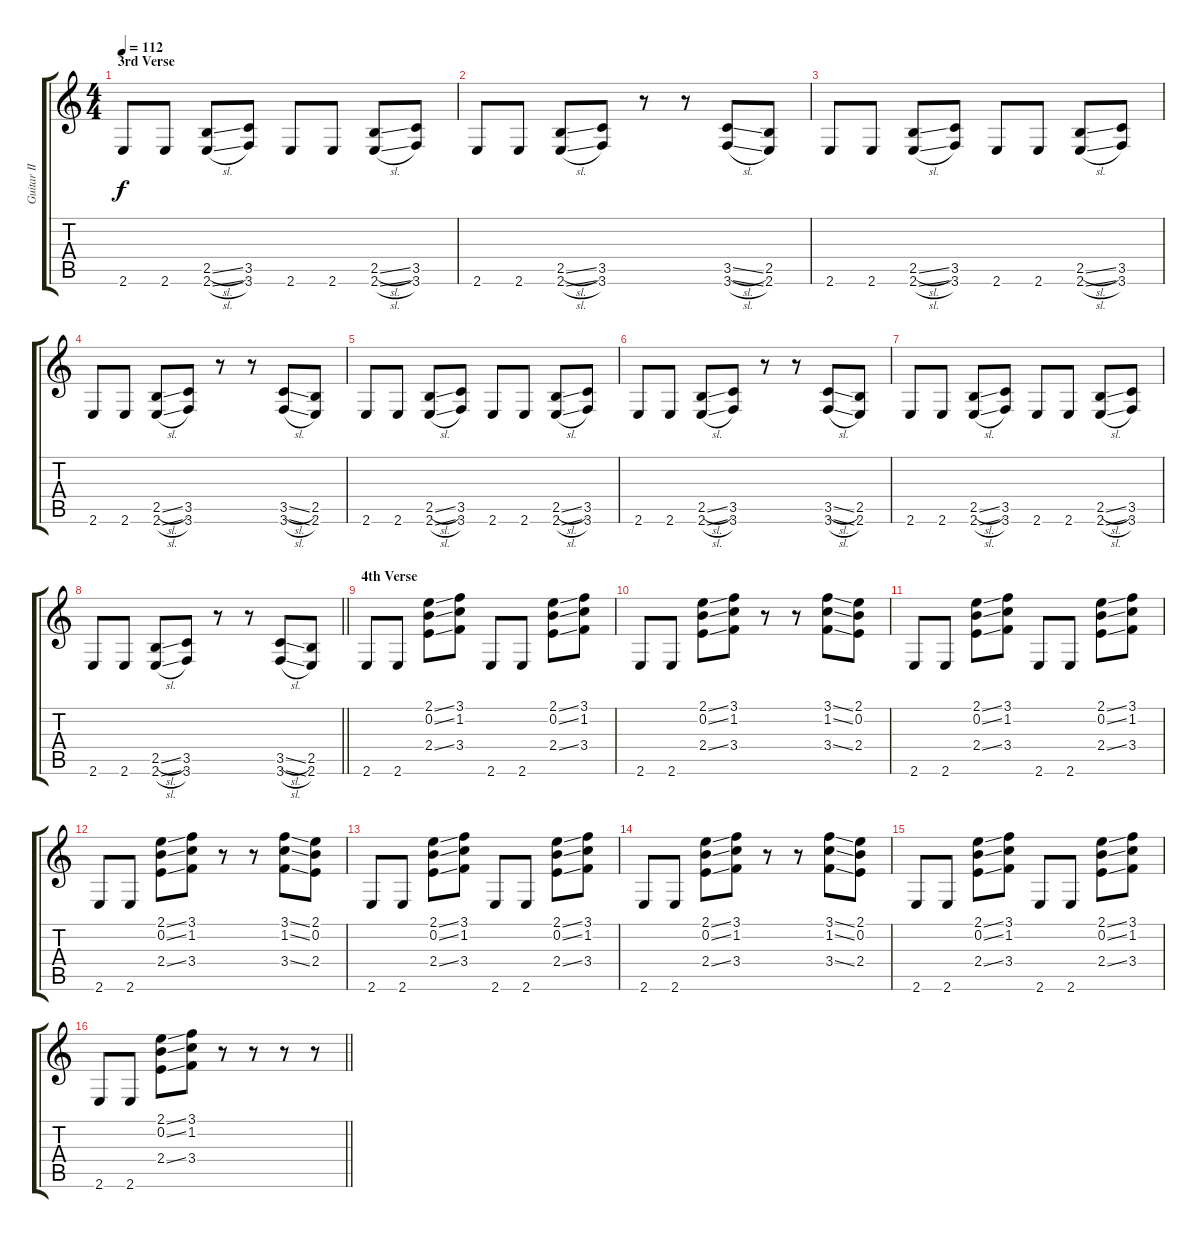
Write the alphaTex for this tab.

\track ("Guitar II" "Guitar II") {instrument distortionguitar}
\staff {score tabs}
\tuning (D4 B3 G3 D3 A2 D2) {hide}
\ts (4 4)
\section ("" "3rd Verse")
\tempo 112
\clef g2
\ks c
2.6.8{dy f} 2.6.8 (2.5{sl} 2.6{sl}).8 (3.5 3.6).8 2.6.8 2.6.8 (2.5{sl} 2.6{sl}).8 (3.5 3.6).8 |
2.6.8 2.6.8 (2.5{sl} 2.6{sl}).8 (3.5 3.6).8 r.8 r.8 (3.5{sl} 3.6{sl}).8 (2.5 2.6).8 |
2.6.8 2.6.8 (2.5{sl} 2.6{sl}).8 (3.5 3.6).8 2.6.8 2.6.8 (2.5{sl} 2.6{sl}).8 (3.5 3.6).8 |
2.6.8 2.6.8 (2.5{sl} 2.6{sl}).8 (3.5 3.6).8 r.8 r.8 (3.5{sl} 3.6{sl}).8 (2.5 2.6).8 |
2.6.8 2.6.8 (2.5{sl} 2.6{sl}).8 (3.5 3.6).8 2.6.8 2.6.8 (2.5{sl} 2.6{sl}).8 (3.5 3.6).8 |
2.6.8 2.6.8 (2.5{sl} 2.6{sl}).8 (3.5 3.6).8 r.8 r.8 (3.5{sl} 3.6{sl}).8 (2.5 2.6).8 |
2.6.8 2.6.8 (2.5{sl} 2.6{sl}).8 (3.5 3.6).8 2.6.8 2.6.8 (2.5{sl} 2.6{sl}).8 (3.5 3.6).8 |
\barLineRight lightlight
2.6.8 2.6.8 (2.5{sl} 2.6{sl}).8 (3.5 3.6).8 r.8 r.8 (3.5{sl} 3.6{sl}).8 (2.5 2.6).8 |
\section ("" "4th Verse")
2.6.8 2.6.8 (2.1{ss} 0.2{ss} 2.4{ss}).8 (3.1 1.2 3.4).8 2.6.8 2.6.8 (2.1{ss} 0.2{ss} 2.4{ss}).8 (3.1 1.2 3.4).8 |
2.6.8 2.6.8 (2.1{ss} 0.2{ss} 2.4{ss}).8 (3.1 1.2 3.4).8 r.8 r.8 (3.1{ss} 1.2{ss} 3.4{ss}).8 (2.1 0.2 2.4).8 |
2.6.8 2.6.8 (2.1{ss} 0.2{ss} 2.4{ss}).8 (3.1 1.2 3.4).8 2.6.8 2.6.8 (2.1{ss} 0.2{ss} 2.4{ss}).8 (3.1 1.2 3.4).8 |
2.6.8 2.6.8 (2.1{ss} 0.2{ss} 2.4{ss}).8 (3.1 1.2 3.4).8 r.8 r.8 (3.1{ss} 1.2{ss} 3.4{ss}).8 (2.1 0.2 2.4).8 |
2.6.8 2.6.8 (2.1{ss} 0.2{ss} 2.4{ss}).8 (3.1 1.2 3.4).8 2.6.8 2.6.8 (2.1{ss} 0.2{ss} 2.4{ss}).8 (3.1 1.2 3.4).8 |
2.6.8 2.6.8 (2.1{ss} 0.2{ss} 2.4{ss}).8 (3.1 1.2 3.4).8 r.8 r.8 (3.1{ss} 1.2{ss} 3.4{ss}).8 (2.1 0.2 2.4).8 |
2.6.8 2.6.8 (2.1{ss} 0.2{ss} 2.4{ss}).8 (3.1 1.2 3.4).8 2.6.8 2.6.8 (2.1{ss} 0.2{ss} 2.4{ss}).8 (3.1 1.2 3.4).8 |
\barLineRight lightlight
2.6.8 2.6.8 (2.1{ss} 0.2{ss} 2.4{ss}).8 (3.1 1.2 3.4).8 r.8 r.8 r.8 r.8
